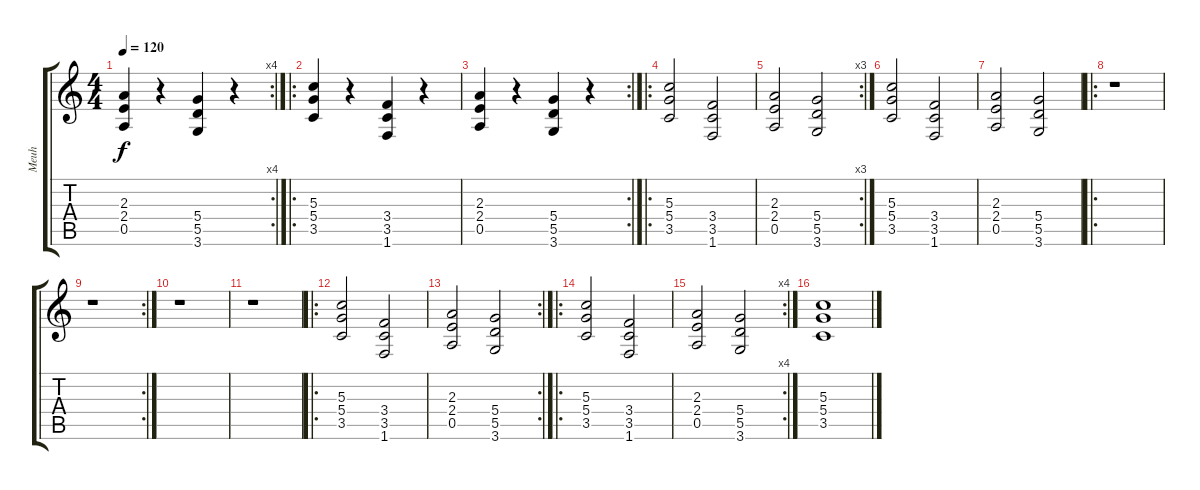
\track ("Meuh" "Meuh") {instrument distortionguitar}
\staff {score tabs}
\tuning (E4 B3 G3 D3 A2 E2) {hide}
\rc 4
\ts (4 4)
\tempo 120
\clef g2
\ks c
(2.3 2.4 0.5).4{dy f} r.4 (5.4 5.5 3.6).4 r.4 |
\ro
(5.3 5.4 3.5).4 r.4 (3.4 3.5 1.6).4 r.4 |
\rc 2
(2.3 2.4 0.5).4 r.4 (5.4 5.5 3.6).4 r.4 |
\ro
(5.3 5.4 3.5).2 (3.4 3.5 1.6).2 |
\rc 3
(2.3 2.4 0.5).2 (5.4 5.5 3.6).2 |
(5.3 5.4 3.5).2 (3.4 3.5 1.6).2 |
(2.3 2.4 0.5).2 (5.4 5.5 3.6).2 |
\ro
r.1 |
\rc 2
r.1 |
r.1 |
r.1 |
\ro
(5.3 5.4 3.5).2 (3.4 3.5 1.6).2 |
\rc 2
(2.3 2.4 0.5).2 (5.4 5.5 3.6).2 |
\ro
(5.3 5.4 3.5).2 (3.4 3.5 1.6).2 |
\rc 4
(2.3 2.4 0.5).2 (5.4 5.5 3.6).2 |
(5.3 5.4 3.5).1
